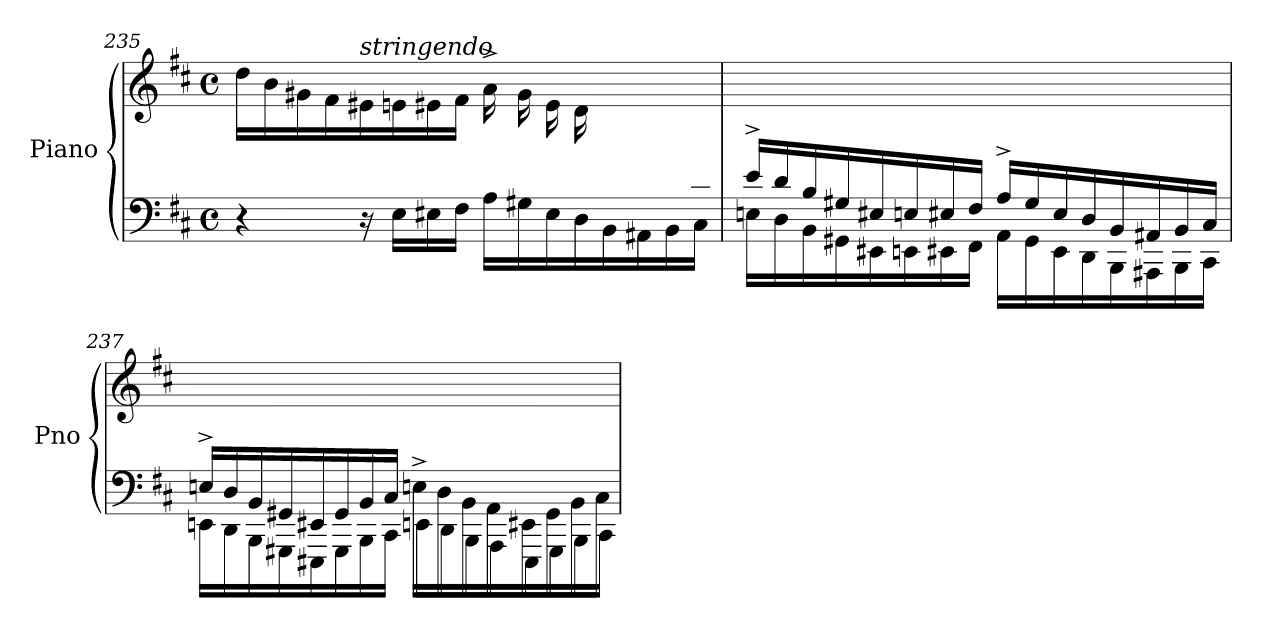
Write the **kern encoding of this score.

**kern	**kern
*part1	*part1
*staff2	*staff1
*I"Piano	*
*I'Pno	*
*clefF4	*clefG2
*k[f#c#]	*k[f#c#]
*M4/4	*M4/4
*met(c)	*met(c)
=235	=235
*^	*
2.ryy	4r	16dd\LL
.	.	16b\
.	.	16g#X\
.	.	16f#\
!	!	!LO:TX:a:i:t=stringendo
.	16r	16e#X\
.	16E\LL	16en\
.	16E#X\	16e#X\
.	16F#\JJ	16f#\JJ
.	16A\LL	(>16a^\LL
.	16G#X\	16g#\
.	16E#\	16e#\
.	16D\	16d\
16B/	16BB\	4ryy
16A#X/	16AA#X\	.
16B/	16BB\	.
16c#/JJ)	16C#\JJ	.
!!LO:PB:g=z
=236	=236	=236
16e^/LL	16En\LL	1ryy
16d/	16D\	.
16B/	16BB\	.
16G#X/	16GG#X\	.
16E#X/	16EE#X\	.
16En/	16EEn\	.
16E#X/	16EE#X\	.
16F#/JJ	16FF#\JJ	.
16A^/LL	16AA\LL	.
16G#/	16GG#\	.
16E#/	16EE#\	.
16D/	16DD\	.
16BB/	16BBB\	.
16AA#X/	16AAA#X\	.
16BB/	16BBB\	.
16C#/JJ	16CC#\JJ	.
=237	=237	=237
16En^/LL	16EEn\LL	1ryy
16D/	16DD\	.
16BB/	16BBB\	.
16GG#X/	16GGG#X\	.
16EE#X/	16EEE#X\	.
16GG#/	16GGG#\	.
16BB/	16BBB\	.
16C#/JJ	16CC#\JJ	.
16En^\LL	16EEn\LL	.
16D\	16DD\	.
16BB\	16BBB\	.
16AA\	16AAA\	.
16EE#\	16EEE#\	.
16GG#\	16GGG#\	.
16BB\	16BBB\	.
16C#\JJ	16CC#\JJ	.
*v	*v	*
=	=
*-	*-
